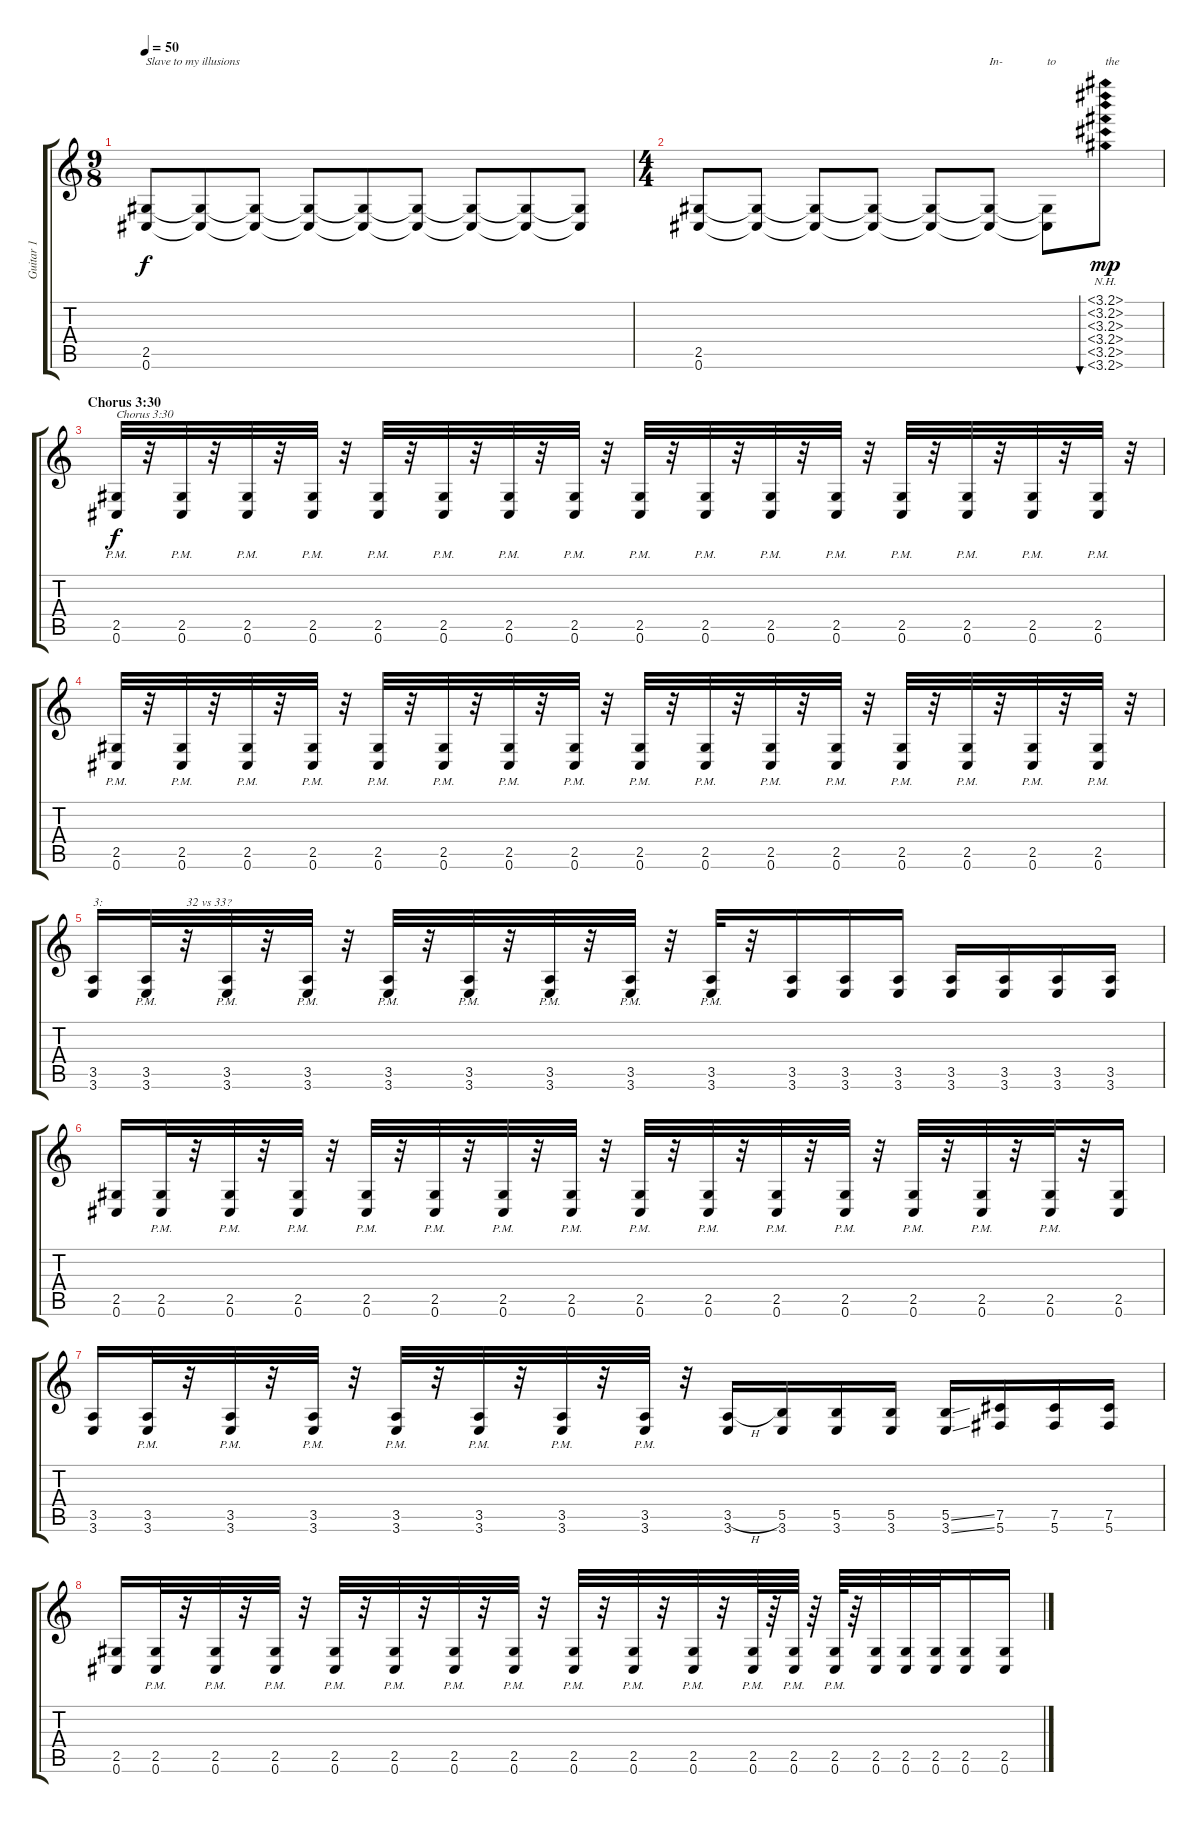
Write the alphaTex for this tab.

\track ("Guitar 1" "Guitar 1") {instrument distortionguitar}
\staff {score tabs}
\tuning (Db4 Ab3 E3 B2 Gb2 Db2) {hide}
\ts (9 8)
\tempo 50
\clef g2
\ks c
(2.5 0.6).8{txt "Slave to my illusions" dy f} (2.5{t} 0.6{t}).8 (2.5{t} 0.6{t}).8 (2.5{t} 0.6{t}).8 (2.5{t} 0.6{t}).8 (2.5{t} 0.6{t}).8 (2.5{t} 0.6{t}).8 (2.5{t} 0.6{t}).8 (2.5{t} 0.6{t}).8 |
\ts (4 4)
(2.5 0.6).8 (2.5{t} 0.6{t}).8 (2.5{t} 0.6{t}).8 (2.5{t} 0.6{t}).8 (2.5{t} 0.6{t}).8 (2.5{t} 0.6{t}).8{txt "In-"} (2.5{t} 0.6{t}).8{txt "to"} (3.1{nh} 3.2{nh} 3.3{nh} 3.4{nh} 3.5{nh} 3.6{nh}).8{bu 30 txt "the" dy mp instrument guitarfretnoise} |
\section ("" "Chorus 3:30")
(2.5{pm} 0.6{pm}).32{txt "Chorus 3:30" dy f instrument distortionguitar} r.32 (2.5{pm} 0.6{pm}).32 r.32 (2.5{pm} 0.6{pm}).32 r.32 (2.5{pm} 0.6{pm}).32 r.32 (2.5{pm} 0.6{pm}).32 r.32 (2.5{pm} 0.6{pm}).32 r.32 (2.5{pm} 0.6{pm}).32 r.32 (2.5{pm} 0.6{pm}).32 r.32 (2.5{pm} 0.6{pm}).32 r.32 (2.5{pm} 0.6{pm}).32 r.32 (2.5{pm} 0.6{pm}).32 r.32 (2.5{pm} 0.6{pm}).32 r.32 (2.5{pm} 0.6{pm}).32 r.32 (2.5{pm} 0.6{pm}).32 r.32 (2.5{pm} 0.6{pm}).32 r.32 (2.5{pm} 0.6{pm}).32 r.32 |
(2.5{pm} 0.6{pm}).32 r.32 (2.5{pm} 0.6{pm}).32 r.32 (2.5{pm} 0.6{pm}).32 r.32 (2.5{pm} 0.6{pm}).32 r.32 (2.5{pm} 0.6{pm}).32 r.32 (2.5{pm} 0.6{pm}).32 r.32 (2.5{pm} 0.6{pm}).32 r.32 (2.5{pm} 0.6{pm}).32 r.32 (2.5{pm} 0.6{pm}).32 r.32 (2.5{pm} 0.6{pm}).32 r.32 (2.5{pm} 0.6{pm}).32 r.32 (2.5{pm} 0.6{pm}).32 r.32 (2.5{pm} 0.6{pm}).32 r.32 (2.5{pm} 0.6{pm}).32 r.32 (2.5{pm} 0.6{pm}).32 r.32 (2.5{pm} 0.6{pm}).32 r.32 |
(3.5 3.6).16{txt "3:"} (3.5{pm} 3.6{pm}).32 r.32{txt "32 vs 33?"} (3.5{pm} 3.6{pm}).32 r.32 (3.5{pm} 3.6{pm}).32 r.32 (3.5{pm} 3.6{pm}).32 r.32 (3.5{pm} 3.6{pm}).32 r.32 (3.5{pm} 3.6{pm}).32 r.32 (3.5{pm} 3.6{pm}).32 r.32 (3.5{pm} 3.6{pm}).32 r.32 (3.5 3.6).16 (3.5 3.6).16 (3.5 3.6).16 (3.5 3.6).16 (3.5 3.6).16 (3.5 3.6).16 (3.5 3.6).16 |
(2.5 0.6).16 (2.5{pm} 0.6{pm}).32 r.32 (2.5{pm} 0.6{pm}).32 r.32 (2.5{pm} 0.6{pm}).32 r.32 (2.5{pm} 0.6{pm}).32 r.32 (2.5{pm} 0.6{pm}).32 r.32 (2.5{pm} 0.6{pm}).32 r.32 (2.5{pm} 0.6{pm}).32 r.32 (2.5{pm} 0.6{pm}).32 r.32 (2.5{pm} 0.6{pm}).32 r.32 (2.5{pm} 0.6{pm}).32 r.32 (2.5{pm} 0.6{pm}).32 r.32 (2.5{pm} 0.6{pm}).32 r.32 (2.5{pm} 0.6{pm}).32 r.32 (2.5{pm} 0.6{pm}).32 r.32 (2.5 0.6).16 |
(3.5 3.6).16 (3.5{pm} 3.6{pm}).32 r.32 (3.5{pm} 3.6{pm}).32 r.32 (3.5{pm} 3.6{pm}).32 r.32 (3.5{pm} 3.6{pm}).32 r.32 (3.5{pm} 3.6{pm}).32 r.32 (3.5{pm} 3.6{pm}).32 r.32 (3.5{pm} 3.6{pm}).32 r.32 (3.5{h} 3.6).16 (5.5 3.6).16 (5.5 3.6).16 (5.5 3.6).16 (5.5{ss} 3.6{ss}).16 (7.5 5.6).16 (7.5 5.6).16 (7.5 5.6).16 |
(2.5 0.6).16 (2.5{pm} 0.6{pm}).32 r.32 (2.5{pm} 0.6{pm}).32 r.32 (2.5{pm} 0.6{pm}).32 r.32 (2.5{pm} 0.6{pm}).32 r.32 (2.5{pm} 0.6{pm}).32 r.32 (2.5{pm} 0.6{pm}).32 r.32 (2.5{pm} 0.6{pm}).32 r.32 (2.5{pm} 0.6{pm}).32 r.32 (2.5{pm} 0.6{pm}).32 r.32 (2.5{pm} 0.6{pm}).32 r.32 (2.5{pm} 0.6{pm}).64 r.64 (2.5{pm} 0.6{pm}).64 r.64 (2.5{pm} 0.6{pm}).64 r.64 (2.5 0.6).32 (2.5 0.6).32 (2.5 0.6).32 (2.5 0.6).16 (2.5 0.6).16
